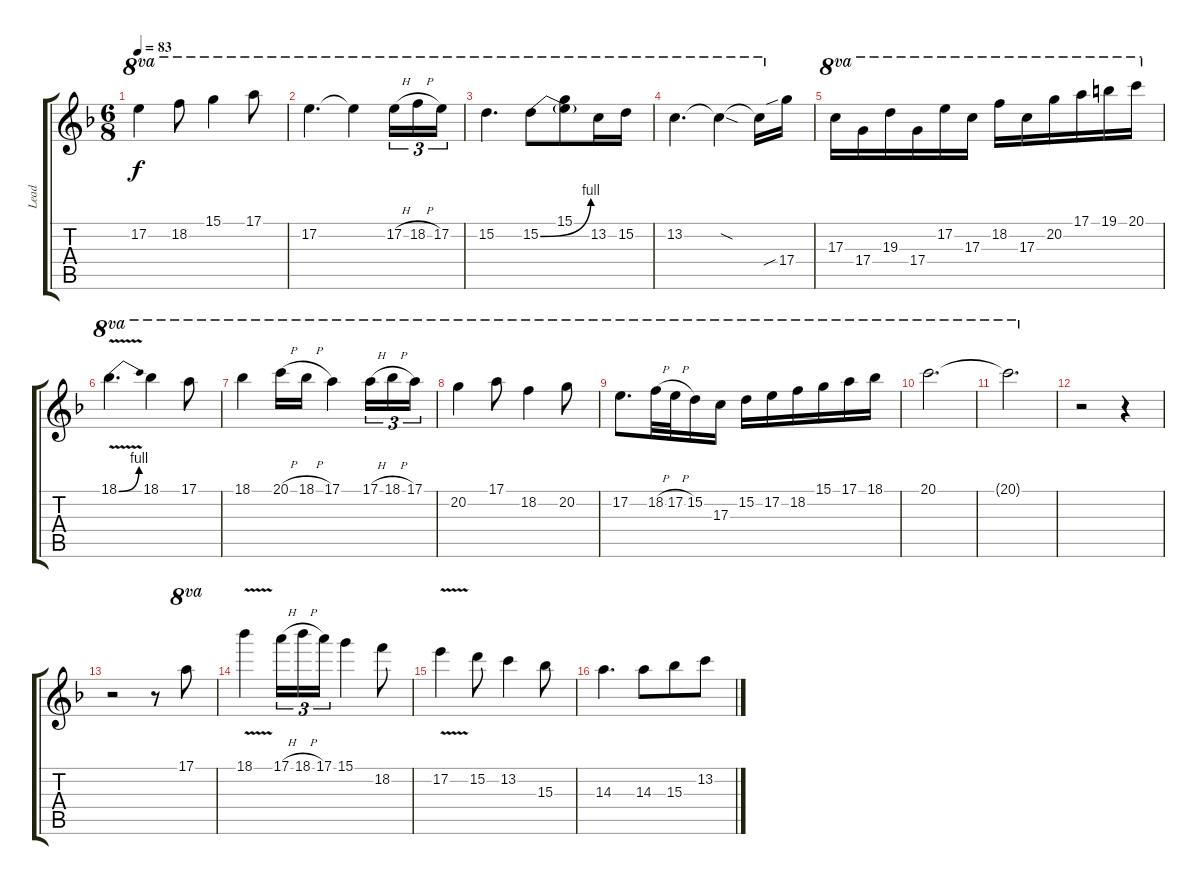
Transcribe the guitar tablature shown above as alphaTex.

\track ("Lead" "Lead") {instrument overdrivenguitar}
\staff {score tabs}
\tuning (E4 B3 G3 D3 A2 E2) {hide}
\ts (6 8)
\tempo 83
\clef g2
\ks f
17.2.4{ot 8va dy f} 18.2.8{ot 8va} 15.1.4{ot 8va} 17.1.8{ot 8va} |
17.2.4{d ot 8va} 17.2{t}.4{ot 8va} 17.2{h}.16{tu (3 2) ot 8va} 18.2{h}.16{tu (3 2) ot 8va} 17.2.16{tu (3 2) ot 8va} |
15.2.4{d ot 8va} 15.2{be (bend 0 0 60 4)}.8{ot 8va} (15.1 15.2{t}).8{ot 8va} 13.2.16{ot 8va} 15.2.16{ot 8va} |
13.2.4{d ot 8va} 13.2{sod t}.4{ot 8va} 13.2{t}.16{ot 8va} 17.4{sib}.16 |
17.3.16{ot 8va} 17.4.16{ot 8va} 19.3.16{ot 8va} 17.4.16{ot 8va} 17.2.16{ot 8va} 17.3.16{ot 8va} 18.2.16{ot 8va} 17.3.16{ot 8va} 20.2.16{ot 8va} 17.1.16{ot 8va} 19.1.16{ot 8va} 20.1.16{ot 8va} |
18.1{be (bend 0 0 60 4) v}.4{d ot 8va} 18.1.4{ot 8va} 17.1.8{ot 8va} |
18.1.4{ot 8va} 20.1{h}.16{ot 8va} 18.1{h}.16{ot 8va} 17.1.4{ot 8va} 17.1{h}.16{tu (3 2) ot 8va} 18.1{h}.16{tu (3 2) ot 8va} 17.1.16{tu (3 2) ot 8va} |
20.2.4{ot 8va} 17.1.8{ot 8va} 18.2.4{ot 8va} 20.2.8{ot 8va} |
17.2.8{d ot 8va} 18.2{h}.32{ot 8va} 17.2{h}.32{ot 8va} 15.2.16{ot 8va} 17.3.16{ot 8va} 15.2.16{ot 8va} 17.2.16{ot 8va} 18.2.16{ot 8va} 15.1.16{ot 8va} 17.1.16{ot 8va} 18.1.16{ot 8va} |
20.1.2{d ot 8va} |
20.1{t}.2{d ot 8va volume 2} |
r.2 r.4 |
r.2{volume 14} r.8 17.1.8{ot 8va} |
18.1{v}.4 17.1{h}.16{tu (3 2)} 18.1{h}.16{tu (3 2)} 17.1.16{tu (3 2)} 15.1.4 18.2.8 |
17.2{v}.4 15.2.8 13.2.4 15.3.8 |
14.3.4{d} 14.3.8 15.3.8 13.2.8
